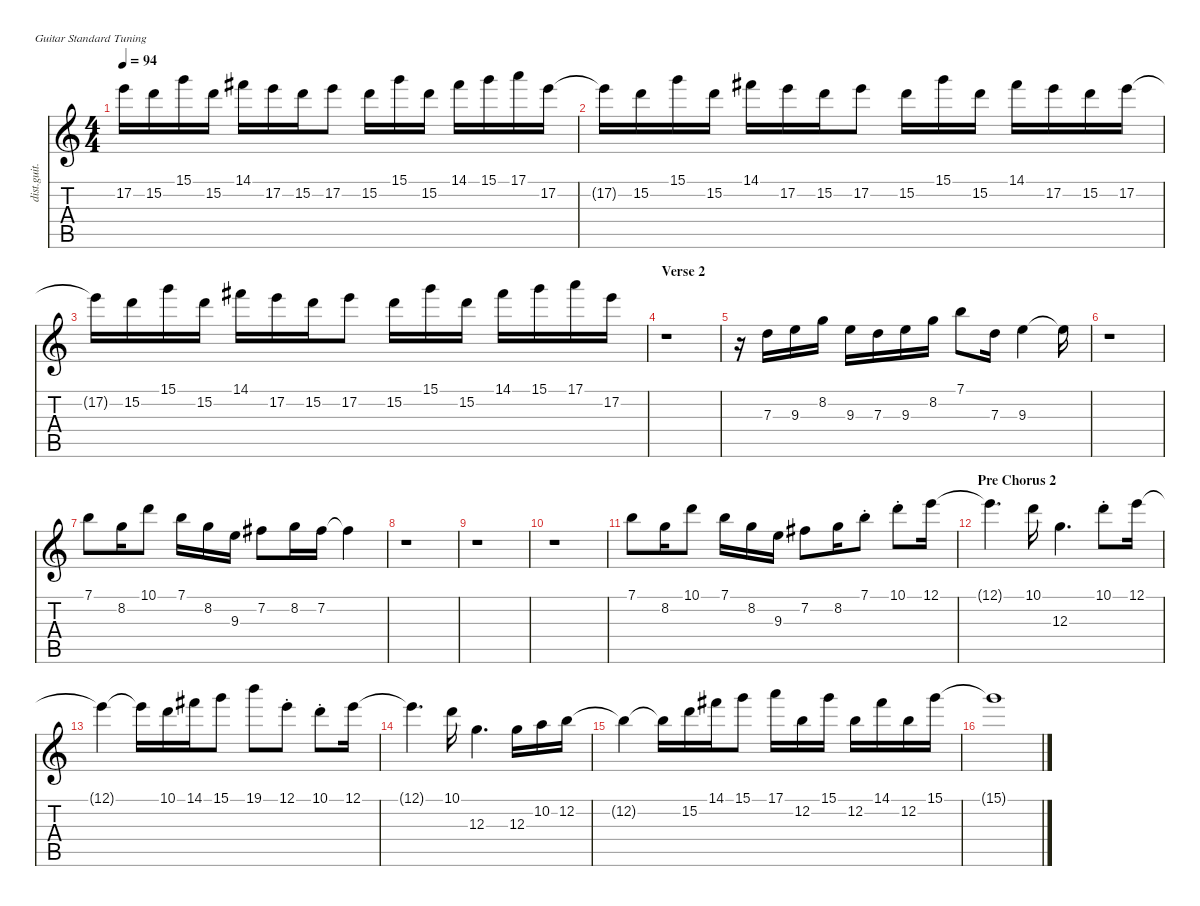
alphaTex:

\defaultSystemsLayout 4
\hideDynamics
\bracketExtendMode nobrackets
\track ("Lead Guitar 2" "dist.guit.") {instrument distortionguitar}
\staff {score tabs}
\tuning (E4 B3 G3 D3 A2 E2)
\ts (4 4)
\tempo 94
\clef g2
\ks c
17.2{t}.16{dy f beam Down} 15.2.16{beam Down} 15.1.16{beam Down} 15.2.16{beam Down} 14.1{acc #}.16{beam Down} 17.2.16{beam Down} 15.2.16{beam Down} 17.2.8{beam Down} 15.2.16{beam Down} 15.1.16{beam Down} 15.2.16{beam Down} 14.1{acc #}.16{beam Down} 15.1.16{beam Down} 17.1.16{beam Down} 17.2.16{beam Down} |
17.2{t}.16{beam Down} 15.2.16{beam Down} 15.1.16{beam Down} 15.2.16{beam Down} 14.1{acc #}.16{beam Down} 17.2.16{beam Down} 15.2.16{beam Down} 17.2.8{beam Down} 15.2.16{beam Down} 15.1.16{beam Down} 15.2.16{beam Down} 14.1{acc #}.16{beam Down} 17.2.16{beam Down} 15.2.16{beam Down} 17.2.16{beam Down} |
17.2{t}.16{beam Down} 15.2.16{beam Down} 15.1.16{beam Down} 15.2.16{beam Down} 14.1{acc #}.16{beam Down} 17.2.16{beam Down} 15.2.16{beam Down} 17.2.8{beam Down} 15.2.16{beam Down} 15.1.16{beam Down} 15.2.16{beam Down} 14.1{acc #}.16{beam Down} 15.1.16{beam Down} 17.1.16{beam Down} 17.2.16{beam Down} |
\section ("" "Verse 2")
r.1{beam Down} |
r.16{beam Down} 7.3.16{beam Down} 9.3.16{beam Down} 8.2.16{beam Down} 9.3.16{beam Down} 7.3.16{beam Down} 9.3.16{beam Down} 8.2.16{beam Down} 7.1.8{beam Down} 7.3.16{beam Down} 9.3.4{beam Down} 9.3{t}.16{beam Down} |
r.1{beam Down} |
7.1.8{beam Down} 8.2.16{beam Down} 10.1.8{beam Down} 7.1.16{beam Down} 8.2.16{beam Down} 9.3.16{beam Down} 7.2{acc #}.8{beam Down} 8.2.16{beam Down} 7.2{acc #}.16{beam Down} 7.2{t acc #}.4{beam Down} |
r.1{beam Down} |
r.1{beam Down} |
r.1{beam Down} |
7.1.8{beam Down} 8.2.16{beam Down} 10.1.8{beam Down} 7.1.16{beam Down} 8.2.16{beam Down} 9.3.16{beam Down} 7.2{acc #}.8{beam Down} 8.2.16{beam Down} 7.1{st}.8{beam Down} 10.1{st}.8{beam Down} 12.1.16{beam Down} |
\section ("" "Pre Chorus 2")
12.1{t}.4{d beam Down} 10.1.16{beam Down} 12.3.4{d beam Down} 10.1{st}.8{beam Down} 12.1.16{beam Down} |
12.1{t}.4{beam Down} 12.1{t}.16{beam Down} 10.1.16{beam Down} 14.1{acc #}.16{beam Down} 15.1.8{beam Down} 19.1.8{beam Down} 12.1{st}.8{beam Down} 10.1{st}.8{beam Down} 12.1.16{beam Down} |
12.1{t}.4{d beam Down} 10.1.16{beam Down} 12.3.4{d beam Down} 12.3.16{beam Down} 10.2.16{beam Down} 12.2.16{beam Down} |
12.2{t}.4{beam Down} 12.2{t}.16{beam Down} 15.2.16{beam Down} 14.1{acc #}.16{beam Down} 15.1.8{beam Down} 17.1.16{beam Down} 12.2.16{beam Down} 15.1.16{beam Down} 12.2.16{beam Down} 14.1{acc #}.16{beam Down} 12.2.16{beam Down} 15.1.16{beam Down} |
15.1{t}.1{beam Down}
